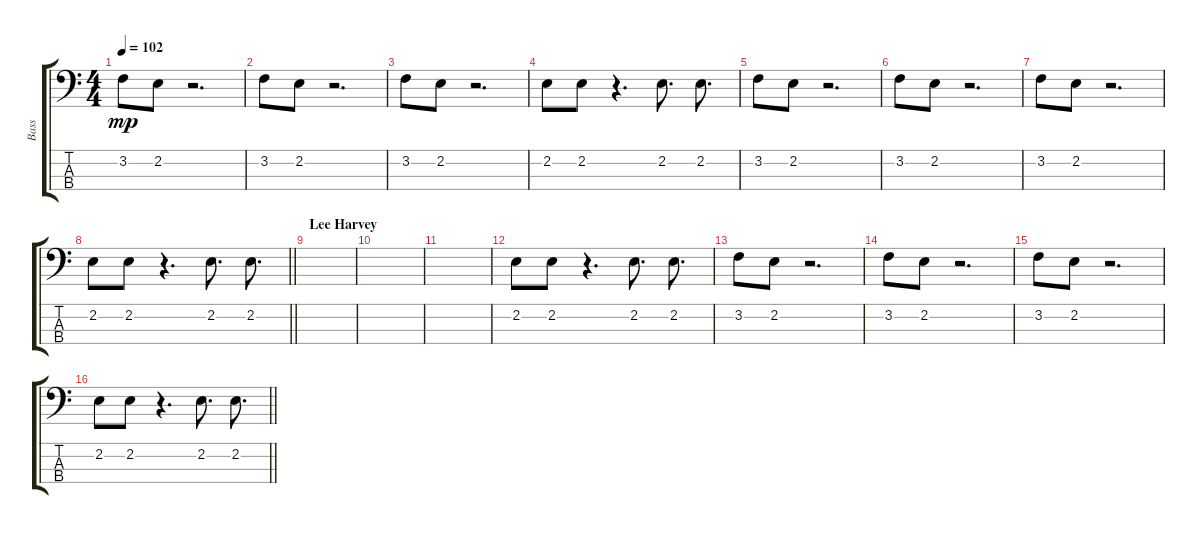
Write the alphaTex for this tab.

\track ("Bass" "Bass") {instrument slapbass1}
\staff {score tabs}
\tuning (G2 D2 A1 E1) {hide}
\ts (4 4)
\tempo 102
\clef f4
\ks c
3.2.8{dy mp volume 11} 2.2.8 r.2{d} |
3.2.8 2.2.8 r.2{d} |
3.2.8 2.2.8 r.2{d} |
2.2.8 2.2.8 r.4{d} 2.2.8{d} 2.2.8{d} |
3.2.8{volume 11} 2.2.8 r.2{d} |
3.2.8 2.2.8 r.2{d} |
3.2.8 2.2.8 r.2{d} |
\barLineRight lightlight
2.2.8 2.2.8 r.4{d} 2.2.8{d} 2.2.8{d} |
\section ("" "Lee Harvey")
|
|
|
2.2.8 2.2.8 r.4{d} 2.2.8{d} 2.2.8{d} |
3.2.8{volume 11} 2.2.8 r.2{d} |
3.2.8 2.2.8 r.2{d} |
3.2.8 2.2.8 r.2{d} |
\barLineRight lightlight
2.2.8 2.2.8 r.4{d} 2.2.8{d} 2.2.8{d}
